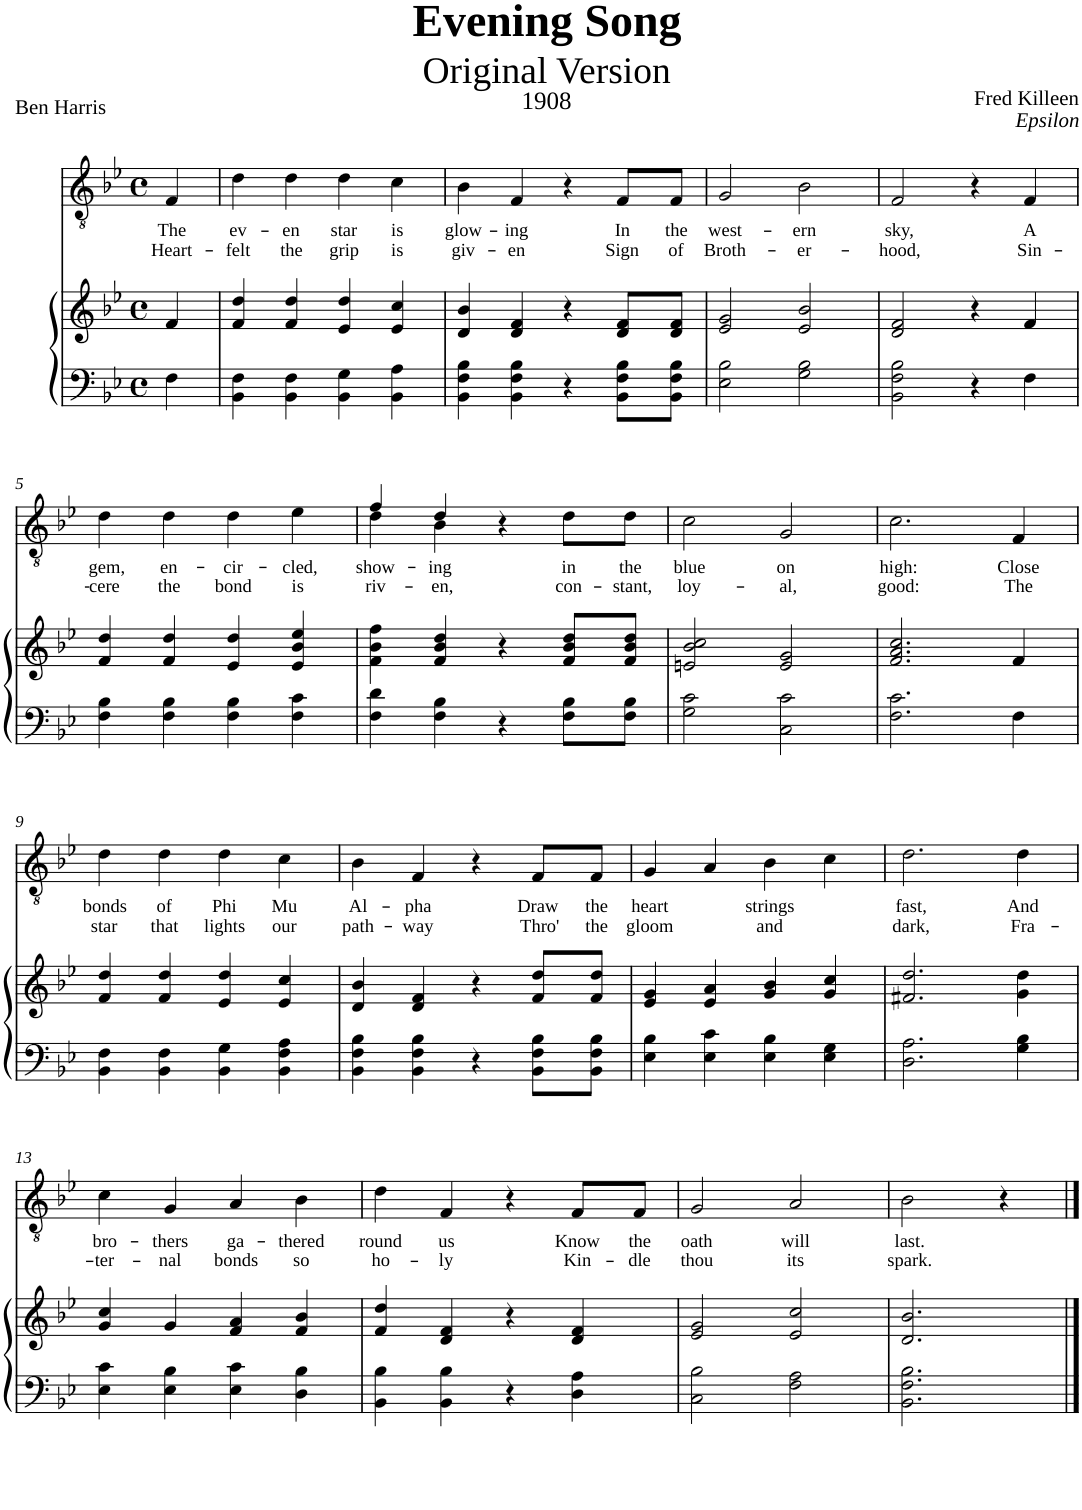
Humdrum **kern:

**kern	**kern	**kern	**text	**text
*part2	*part2	*part1	*part1	*part1
*staff3	*staff2	*staff1	*staff1	*staff1
*I"Piano	*	*I"Tenor	*	*
*I'Pno	*	*	*	*
*clefF4	*clefG2	*clefGv2	*	*
*k[b-e-]	*k[b-e-]	*k[b-e-]	*	*
*M4/4	*M4/4	*M4/4	*	*
*met(c)	*met(c)	*met(c)	*	*
=	=	=	=	=
!	!	!	!LO:LY:b	!LO:LY:b
4F\	4f/	4F/	The	Heart-
=1	=1	=1	=1	=1
!	!	!	!LO:LY:b	!LO:LY:b
4BB-\ 4F\	4f/ 4dd/	4d\	ev-	-felt
!	!	!	!LO:LY:b	!LO:LY:b
4BB-\ 4F\	4f/ 4dd/	4d\	-en	the
!	!	!	!LO:LY:b	!LO:LY:b
4BB-\ 4G\	4e-/ 4dd/	4d\	star	grip
!	!	!	!LO:LY:b	!LO:LY:b
4BB-\ 4A\	4e-/ 4cc/	4c\	is	is
=2	=2	=2	=2	=2
!	!	!	!LO:LY:b	!LO:LY:b
4BB-\ 4F\ 4B-\	4d/ 4b-/	4B-\	glow-	giv-
!	!	!	!LO:LY:b	!LO:LY:b
4BB-\ 4F\ 4B-\	4d/ 4f/	4F/	-ing	-en
4r	4r	4r	.	.
!	!	!	!LO:LY:b	!LO:LY:b
8BB-\ 8F\ 8B-\L	8d/ 8f/L	8F/L	In	Sign
!	!	!	!LO:LY:b	!LO:LY:b
8BB-\ 8F\ 8B-\J	8d/ 8f/J	8F/J	the	of
=3	=3	=3	=3	=3
!	!	!	!LO:LY:b	!LO:LY:b
2E-\ 2B-\	2e-/ 2g/	2G/	west-	Broth-
!	!	!	!LO:LY:b	!LO:LY:b
2G\ 2B-\	2e-/ 2b-/	2B-\	-ern	-er-
=4	=4	=4	=4	=4
!	!	!	!LO:LY:b	!LO:LY:b
2BB-\ 2F\ 2B-\	2d/ 2f/	2F/	sky,	-hood,
4r	4r	4r	.	.
!	!	!	!LO:LY:b	!LO:LY:b
4F\	4f/	4F/	A	Sin-
!!LO:LB:g=z
=5	=5	=5	=5	=5
!	!	!	!LO:LY:b	!LO:LY:b
4F\ 4B-\	4f/ 4dd/	4d\	gem,	-cere
!	!	!	!LO:LY:b	!LO:LY:b
4F\ 4B-\	4f/ 4dd/	4d\	en-	the
!	!	!	!LO:LY:b	!LO:LY:b
4F\ 4B-\	4e-/ 4dd/	4d\	-cir-	bond
!	!	!	!LO:LY:b	!LO:LY:b
4F\ 4c\	4e-/ 4b-/ 4ee-/	4e-\	-cled,	is
=6	=6	=6	=6	=6
!	!	!	!LO:LY:b	!LO:LY:b
*	*	*^	*	*
4F\ 4d\	4f\ 4b-\ 4ff\	4f/	4d\	show-	riv-
!	!	!	!	!LO:LY:b	!LO:LY:b
4F\ 4B-\	4f/ 4b-/ 4dd/	4d/	4B-\	-ing	-en,
4r	4r	4r	2ryy	.	.
!	!	!	!	!LO:LY:b	!LO:LY:b
8F\ 8B-\L	8f/ 8b-/ 8dd/L	8d\L	.	in	con-
!	!	!	!	!LO:LY:b	!LO:LY:b
8F\ 8B-\J	8f/ 8b-/ 8dd/J	8d\J	.	the	-stant,
*	*	*v	*v	*	*
=7	=7	=7	=7	=7
!	!	!	!LO:LY:b	!LO:LY:b
2G\ 2c\	2en/ 2b-/ 2cc/	2c\	blue	loy-
!	!	!	!LO:LY:b	!LO:LY:b
2C\ 2c\	2e/ 2g/	2G/	on	-al,
=8	=8	=8	=8	=8
!	!	!	!LO:LY:b	!LO:LY:b
2.F\ 2.c\	2.f/ 2.a/ 2.cc/	2.c\	high:	good:
!	!	!	!LO:LY:b	!LO:LY:b
4F\	4f/	4F/	Close	The
!!LO:LB:g=z
=9	=9	=9	=9	=9
!	!	!	!LO:LY:b	!LO:LY:b
4BB-\ 4F\	4f/ 4dd/	4d\	bonds	star
!	!	!	!LO:LY:b	!LO:LY:b
4BB-\ 4F\	4f/ 4dd/	4d\	of	that
!	!	!	!LO:LY:b	!LO:LY:b
4BB-\ 4G\	4e-/ 4dd/	4d\	Phi	lights
!	!	!	!LO:LY:b	!LO:LY:b
4BB-\ 4F\ 4A\	4e-/ 4cc/	4c\	Mu	our
=10	=10	=10	=10	=10
!	!	!	!LO:LY:b	!LO:LY:b
4BB-\ 4F\ 4B-\	4d/ 4b-/	4B-\	Al-	path-
!	!	!	!LO:LY:b	!LO:LY:b
4BB-\ 4F\ 4B-\	4d/ 4f/	4F/	-pha	-way
4r	4r	4r	.	.
!	!	!	!LO:LY:b	!LO:LY:b
8BB-\ 8F\ 8B-\L	8f/ 8dd/L	8F/L	Draw	Thro'
!	!	!	!LO:LY:b	!LO:LY:b
8BB-\ 8F\ 8B-\J	8f/ 8dd/J	8F/J	the	the
=11	=11	=11	=11	=11
!	!	!	!LO:LY:b	!LO:LY:b
4E-\ 4B-\	4e-/ 4g/	4G/	heart	gloom
4E-\ 4c\	4e-/ 4a/	4A/	.	.
!	!	!	!LO:LY:b	!LO:LY:b
4E-\ 4B-\	4g/ 4b-/	4B-\	strings	and
4E-\ 4G\	4g/ 4cc/	4c\	.	.
=12	=12	=12	=12	=12
!	!	!	!LO:LY:b	!LO:LY:b
2.D\ 2.A\	2.f#X/ 2.dd/	2.d\	fast,	dark,
!	!	!	!LO:LY:b	!LO:LY:b
4G\ 4B-\	4g\ 4dd\	4d\	And	Fra-
!!LO:LB:g=z
=13	=13	=13	=13	=13
!	!	!	!LO:LY:b	!LO:LY:b
4E-\ 4c\	4g/ 4cc/	4c\	bro-	-ter-
!	!	!	!LO:LY:b	!LO:LY:b
4E-\ 4B-\	4g/	4G/	-thers	-nal
!	!	!	!LO:LY:b	!LO:LY:b
4E-\ 4c\	4f/ 4a/	4A/	ga-	bonds
!	!	!	!LO:LY:b	!LO:LY:b
4D\ 4B-\	4f/ 4b-/	4B-\	-thered	so
=14	=14	=14	=14	=14
!	!	!	!LO:LY:b	!LO:LY:b
4BB-\ 4B-\	4f/ 4dd/	4d\	round	ho-
!	!	!	!LO:LY:b	!LO:LY:b
4BB-\ 4B-\	4d/ 4f/	4F/	us	-ly
4r	4r	4r	.	.
!	!	!	!LO:LY:b	!LO:LY:b
4D\ 4A\	4d/ 4f/	8F/L	Know	Kin-
!	!	!	!LO:LY:b	!LO:LY:b
.	.	8F/J	the	-dle
=15	=15	=15	=15	=15
!	!	!	!LO:LY:b	!LO:LY:b
2C\ 2B-\	2e-/ 2g/	2G/	oath	thou
!	!	!	!LO:LY:b	!LO:LY:b
2F\ 2A\	2e-/ 2cc/	2A/	will	its
=16	=16	=16	=16	=16
!	!	!	!LO:LY:b	!LO:LY:b
2.BB-\ 2.F\ 2.B-\	2.d/ 2.b-/	2B-\	last.	spark.
.	.	4r	.	.
==	==	==	==	==
*-	*-	*-	*-	*-
